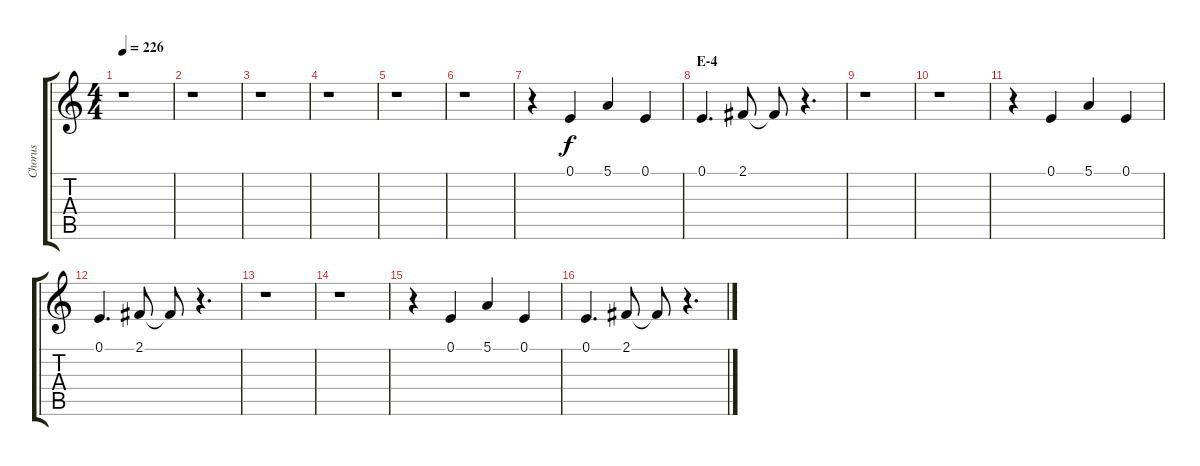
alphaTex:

\track ("Chorus" "Chorus") {instrument altosax}
\staff {score tabs}
\tuning (E4 B3 G3 D3 A2 E2) {hide}
\ts (4 4)
\tempo 226
\clef g2
\ks c
r.1{dy f} |
r.1 |
r.1 |
r.1 |
r.1 |
r.1 |
r.4 0.1.4 5.1.4 0.1.4 |
\section ("" "E-4")
0.1.4{d} 2.1.8 2.1{t}.8 r.4{d} |
r.1 |
r.1 |
r.4 0.1.4 5.1.4 0.1.4 |
0.1.4{d} 2.1.8 2.1{t}.8 r.4{d} |
r.1 |
r.1 |
r.4 0.1.4 5.1.4 0.1.4 |
0.1.4{d} 2.1.8 2.1{t}.8 r.4{d}
